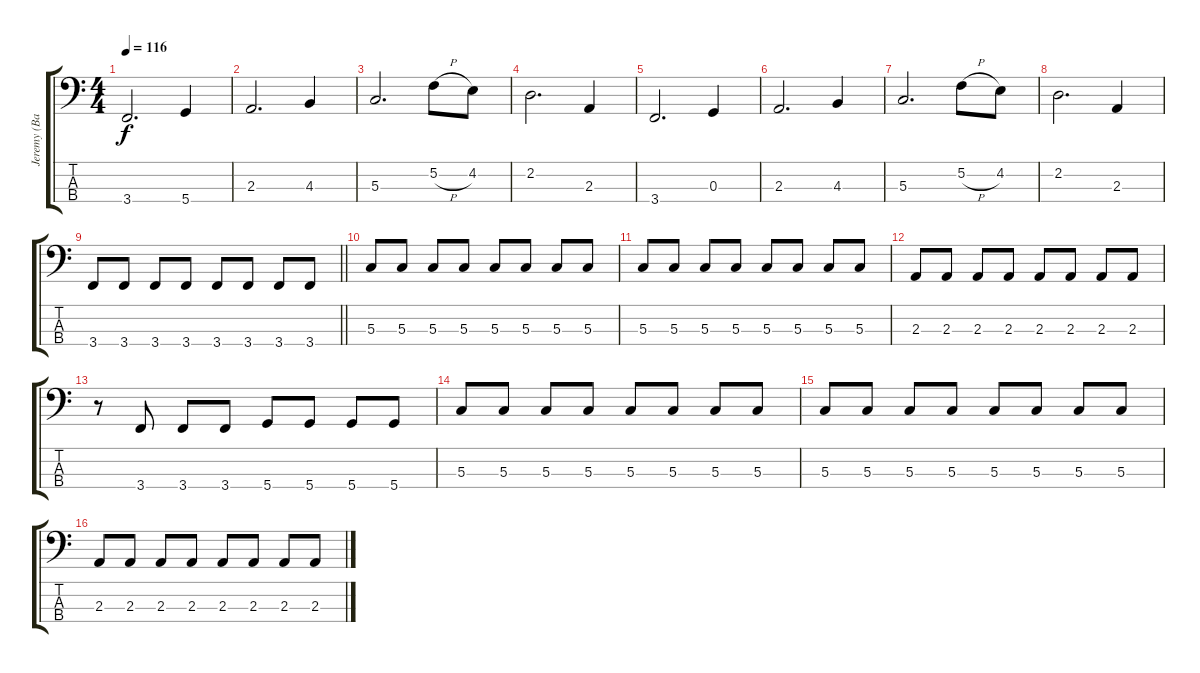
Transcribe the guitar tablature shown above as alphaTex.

\track ("Jeremy (Bass)" "Jeremy (Ba") {instrument electricbasspick}
\staff {score tabs}
\tuning (F2 C2 G1 D1) {hide}
\ts (4 4)
\tempo 116
\clef f4
\ks c
3.4.2{d dy f} 5.4.4 |
2.3.2{d} 4.3.4 |
5.3.2{d} 5.2{h}.8 4.2.8 |
2.2.2{d} 2.3.4 |
3.4.2{d} 0.3.4 |
2.3.2{d} 4.3.4 |
5.3.2{d} 5.2{h}.8 4.2.8 |
2.2.2{d} 2.3.4 |
\barLineRight lightlight
3.4.8 3.4.8 3.4.8 3.4.8 3.4.8 3.4.8 3.4.8 3.4.8 |
5.3.8 5.3.8 5.3.8 5.3.8 5.3.8 5.3.8 5.3.8 5.3.8 |
5.3.8 5.3.8 5.3.8 5.3.8 5.3.8 5.3.8 5.3.8 5.3.8 |
2.3.8 2.3.8 2.3.8 2.3.8 2.3.8 2.3.8 2.3.8 2.3.8 |
r.8 3.4.8 3.4.8 3.4.8 5.4.8 5.4.8 5.4.8 5.4.8 |
5.3.8 5.3.8 5.3.8 5.3.8 5.3.8 5.3.8 5.3.8 5.3.8 |
5.3.8 5.3.8 5.3.8 5.3.8 5.3.8 5.3.8 5.3.8 5.3.8 |
2.3.8 2.3.8 2.3.8 2.3.8 2.3.8 2.3.8 2.3.8 2.3.8
